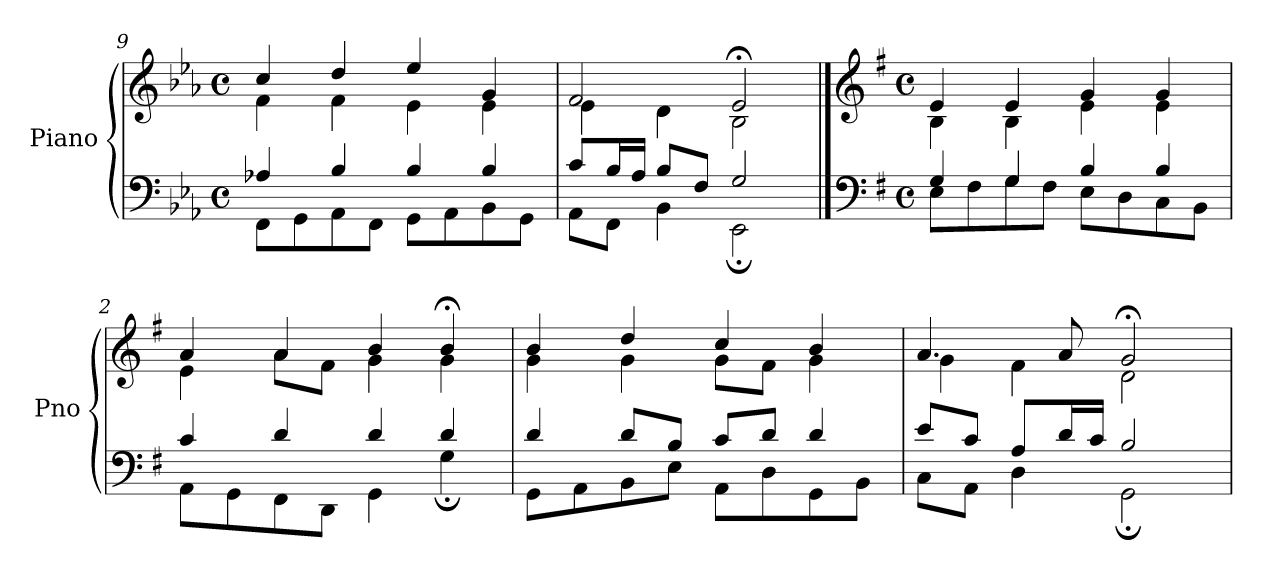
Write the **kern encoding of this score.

**kern	**kern
*part1	*part1
*staff2	*staff1
*I"Piano	*
*I'Pno	*
*clefF4	*clefG2
*k[b-e-a-]	*k[b-e-a-]
*M4/4	*M4/4
*met(c)	*met(c)
=9	=9
*^	*^
4A-X/	8FF\L	4cc/	4f\
.	8GG\	.	.
4B-/	8AA-\	4dd/	4f\
.	8FF\J	.	.
4B-/	8GG\L	4ee-/	4e-\
.	8AA-\	.	.
4B-/	8BB-\	4g/	4e-\
.	8GG\J	.	.
=10	=10	=10	=10
8c/L	8AA-\L	2f/	4e-\
16B-/L	8FF\J	.	.
16A-/JJ	.	.	.
8B-/L	4BB-\	.	4d\
8F/J	.	.	.
2G/	2EE-;\	2e-;</	2B-\
==1	==1	==1	==1
*clefF4	*	*clefG2	*
*k[f#]	*	*k[f#]	*
*M4/4	*	*M4/4	*
*met(c)	*	*met(c)	*
4G/	8E\L	4e/	4B\
.	8F#\	.	.
4G/	8G\	4e/	4B\
.	8F#\J	.	.
4B/	8E\L	4g/	4e\
.	8D\	.	.
4B/	8C\	4g/	4e\
.	8BB\J	.	.
=2	=2	=2	=2
4c/	8AA\L	4a/	4e\
.	8GG\	.	.
4d/	8FF#\	4a/	8a\L
.	8DD\J	.	8f#\J
4d/	4GG\	4b/	4g\
4d/	4G;\	4b;</	4g\
=3	=3	=3	=3
4d/	8GG\L	4b/	4g\
.	8AA\	.	.
8d/L	8BB\	4dd/	4g\
8B/J	8E\J	.	.
8c/L	8AA\L	4cc/	8g\L
8d/J	8D\	.	8f#\J
4d/	8GG\	4b/	4g\
.	8BB\J	.	.
=4	=4	=4	=4
8e/L	8C\L	4.a/	4g\
8c/J	8AA\J	.	.
8A/L	4D\	.	4f#\
16d/L	.	8a/	.
16c/JJ	.	.	.
2B/	2GG;\	2g;</	2d\
*v	*v	*	*
*	*v	*v
=	=
*-	*-
